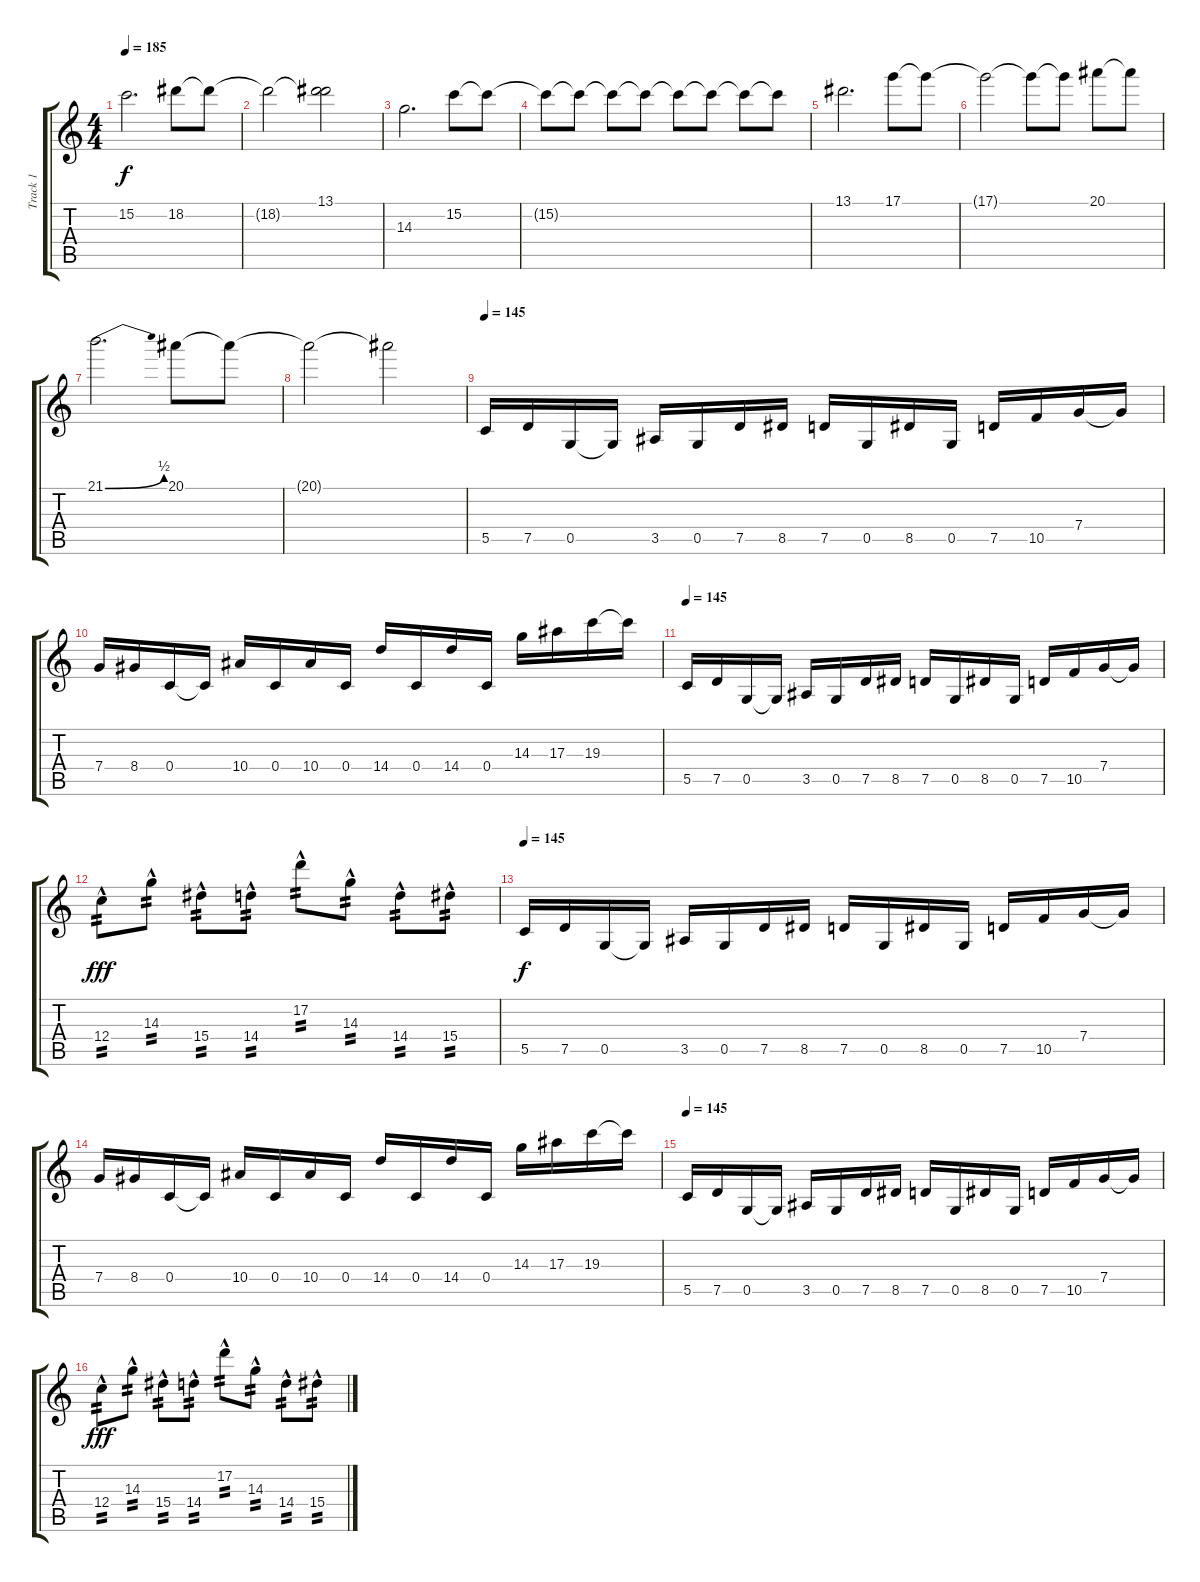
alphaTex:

\track ("Track 1" "Track 1") {instrument distortionguitar}
\staff {score tabs}
\tuning (D4 A3 F3 C3 G2 C2) {hide}
\ts (4 4)
\tempo 185
\clef g2
\ks c
15.2.2{d dy f} 18.2.8 18.2{t}.8 |
18.2{t}.2 (13.1 18.2{t}).2 |
14.3.2{d} 15.2.8 15.2{t}.8 |
15.2{t}.8 15.2{t}.8 15.2{t}.8 15.2{t}.8 15.2{t}.8 15.2{t}.8 15.2{t}.8 15.2{t}.8 |
13.1.2{d} 17.1.8 17.1{t}.8 |
17.1{t}.2 17.1{t}.8 17.1{t}.8 20.1.8 20.1{t}.8 |
21.1{be (bend 0 0 60 2)}.2{d} 20.1.8 20.1{t}.8 |
20.1{t}.2 20.1{t}.2 |
\tempo 145
5.5.16 7.5.16 0.5.16 0.5{t}.16 3.5.16 0.5.16 7.5.16 8.5.16 7.5.16 0.5.16 8.5.16 0.5.16 7.5.16 10.5.16 7.4.16 7.4{t}.16 |
7.4.16 8.4.16 0.4.16 0.4{t}.16 10.4.16 0.4.16 10.4.16 0.4.16 14.4.16 0.4.16 14.4.16 0.4.16 14.3.16 17.3.16 19.3.16 19.3{t}.16 |
\tempo 145
5.5.16 7.5.16 0.5.16 0.5{t}.16 3.5.16 0.5.16 7.5.16 8.5.16 7.5.16 0.5.16 8.5.16 0.5.16 7.5.16 10.5.16 7.4.16 7.4{t}.16 |
12.4{hac}.8{tp 2 dy fff} 14.3{hac}.8{tp 2} 15.4{hac}.8{tp 2} 14.4{hac}.8{tp 2} 17.2{hac}.8{tp 2} 14.3{hac}.8{tp 2} 14.4{hac}.8{tp 2} 15.4{hac}.8{tp 2} |
\tempo 145
5.5.16{dy f} 7.5.16 0.5.16 0.5{t}.16 3.5.16 0.5.16 7.5.16 8.5.16 7.5.16 0.5.16 8.5.16 0.5.16 7.5.16 10.5.16 7.4.16 7.4{t}.16 |
7.4.16 8.4.16 0.4.16 0.4{t}.16 10.4.16 0.4.16 10.4.16 0.4.16 14.4.16 0.4.16 14.4.16 0.4.16 14.3.16 17.3.16 19.3.16 19.3{t}.16 |
\tempo 145
5.5.16 7.5.16 0.5.16 0.5{t}.16 3.5.16 0.5.16 7.5.16 8.5.16 7.5.16 0.5.16 8.5.16 0.5.16 7.5.16 10.5.16 7.4.16 7.4{t}.16 |
12.4{hac}.8{tp 2 dy fff} 14.3{hac}.8{tp 2} 15.4{hac}.8{tp 2} 14.4{hac}.8{tp 2} 17.2{hac}.8{tp 2} 14.3{hac}.8{tp 2} 14.4{hac}.8{tp 2} 15.4{hac}.8{tp 2}
